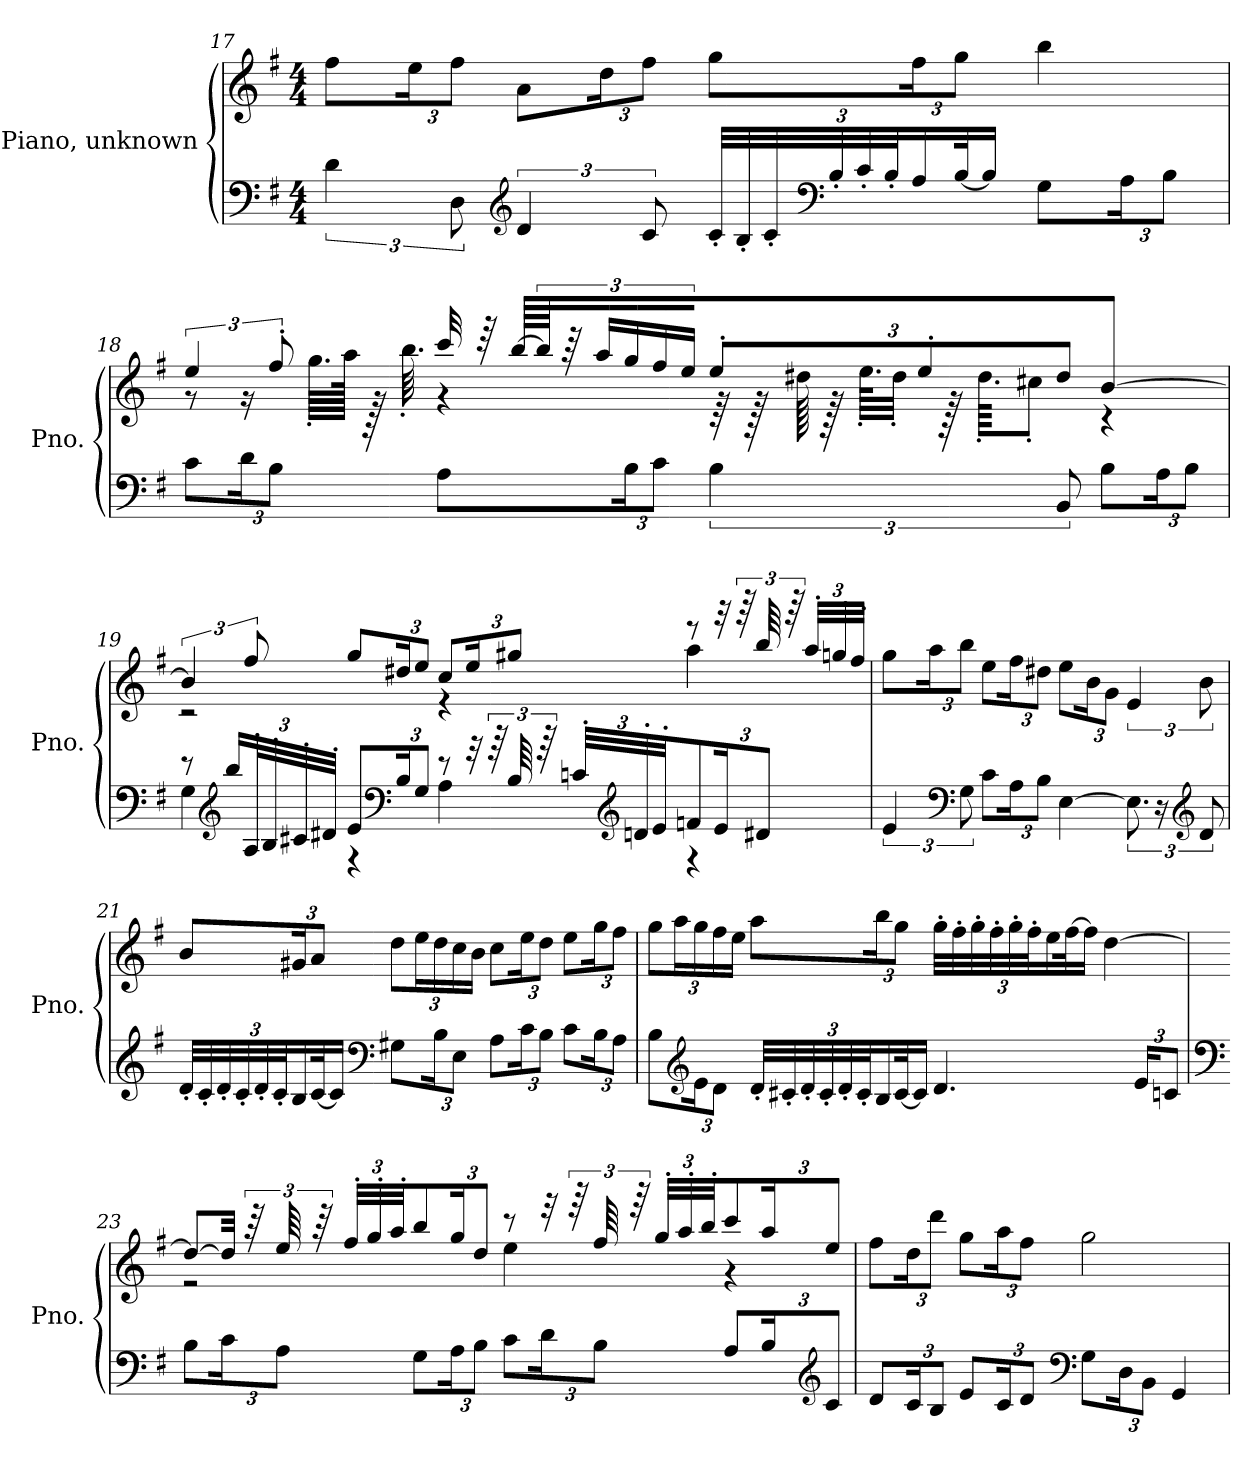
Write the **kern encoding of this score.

**kern	**kern
*part1	*part1
*staff2	*staff1
*I"Piano, unknown	*
*I'Pno.	*
*clefF4	*clefG2
*k[f#]	*k[f#]
*M4/4	*M4/4
=17	=17
6d\	8ff#\L
*	*Xbrackettup
.	24ee\K
12D\	12ff#\J
*clefG2	*
6d/	8a\L
.	24dd\K
12c/	12ff#\J
*Xbrackettup	*
48c'/LLL	8gg\L
48B'/	.
48c'/	.
*clefF4	*
48B'/	.
48c'/	.
48B'/J	.
24A/	24ff#\K
[48B/K	12gg\J
16B/JJ]	.
8G\L	4bb\
24A\K	.
12B\J	.
!!LO:LB:g=z
=18	=18
*	*brackettup
*	*^
8c\L	6ee/	8r
24d\K	.	16r
12B\J	12ff#'/	.
.	.	64.gg'\LLLL
.	.	128aa\JJJJk
.	.	128r
.	.	64.bb'\
8A\L	32ccc/	4r
.	64r	.
.	[64bb/LLLL	.
.	96bb/JJJJ]	.
.	96r	.
.	24aa/LL	.
*	*Xbrackettup	*
24B\K	24gg/	.
12c\J	24ff#/	.
.	24ee/JJ	.
*brackettup	*	*
6B\	12ee'/L	64r
.	.	128r
.	.	128dd#X\
.	.	128r
.	.	64.ee'\KLLL
.	.	32dd#'\JJJ
.	12ee'/	.
.	.	128r
.	.	64.dd#'\KKKL
.	.	8cc#X'\J
12BB/	12dd#/J	.
8B\L	[4b/	4r
*Xbrackettup	*	*
24A\K	.	.
12B\J	.	.
!!LO:PB:g=z	!!
=19	=19	=19
*^	*	*
*	*	*brackettup	*
8r	4G\	6b/]	2r
*clefG2	*	*	*
24bb/LL	.	.	.
48A'/L	.	12ff#/	.
48B'/	.	.	.
48c#X'/	.	.	.
48d#X'/JJJ	.	.	.
8e/L	4r	8gg/L	.
*clefF4	*	*	*
*	*	*Xbrackettup	*
24B/K	.	24dd#X/K	.
12G/J	.	12ee/J	.
8r	4A\	8cc/L	4r
32r	.	24ee/K	.
*brackettup	*	*	*
96r	.	.	.
96B/	.	12gg#X/J	.
96r	.	.	.
*Xbrackettup	*	*	*
48cn'/LLL	.	.	.
*clefG2	*	*	*
48dn'/	.	.	.
48e'/JJ	.	.	.
8fn/	4r	8r	4aa\
24e/K	.	32r	.
*	*	*brackettup	*
.	.	96r	.
12d#X/J	.	96bb/	.
.	.	96r	.
*	*	*Xbrackettup	*
.	.	48aa'/LLL	.
.	.	48ggn'/	.
.	.	48ff#'/JJJ	.
*v	*v	*	*
*	*v	*v
!!LO:LB:g=z
=20	=20
*brackettup	*
6e/	8gg\L
.	24aa\K
*clefF4	*
12G\	12bb\J
8c\L	8ee\L
*Xbrackettup	*
24A\K	24ff#\K
12B\J	12dd#X\J
[4E\	8ee\L
.	24b\K
.	12g\J
*brackettup	*brackettup
12.E\]	6e/
24r	.
*clefG2	*
12d/	12b\
=21	=21
*Xbrackettup	*
48d'/LLL	8b/L
48c'/	.
48d'/	.
48c'/	.
48d'/	.
48c'/J	.
*	*Xbrackettup
24B/	24g#X/K
[48c/K	12a/J
16c/JJ]	.
*clefF4	*
8G#X\L	12dd\L
.	24ee\L
24B\K	24dd\
12E\J	24cc\
.	24b\JJ
8A\L	8cc\L
24c\K	24ee\K
12B\J	12dd\J
8c\L	8ee\L
24B\K	24gg\K
12A\J	12ff#\J
!!LO:LB:g=z
=22	=22
8B\L	12gg\L
.	24aa\L
*clefG2	*
24e\K	24gg\
12d\J	24ff#\
.	24ee\JJ
48d'/LLL	8aa\L
48c#X'/	.
48d'/	.
48c#'/	.
48d'/	.
48c#'/J	.
24B/	24bb\K
[48c#/K	12gg\J
16c#/JJ]	.
4.d/	48gg'\LLL
.	48ff#'\
.	48gg'\
.	48ff#'\
.	48gg'\
.	48ff#'\J
.	24ee\
.	[48ff#\K
.	16ff#\JJ]
.	[4dd\
24e/KL	.
12cn/J	.
!!LO:LB:g=z
=23	=23
*clefF4	*
*	*^
8B\L	8dd/L_	2r
24c\K	32dd/Jkk]	.
*	*brackettup	*
.	96r	.
12A\J	96ee/	.
.	96r	.
*	*Xbrackettup	*
.	48ff#'/LLL	.
.	48gg'/	.
.	48aa'/JJ	.
8G\L	8bb/	.
24A\K	24gg/K	.
12B\J	12dd/J	.
8c\L	8r	4ee\
24d\K	32r	.
*	*brackettup	*
.	96r	.
12B\J	96ff#/	.
.	96r	.
*	*Xbrackettup	*
.	48gg'/LLL	.
.	48aa'/	.
.	48bb'/JJ	.
8A/L	8ccc/	4r
24B/K	24aa/K	.
*clefG2	*	*
12c/J	12ee/J	.
*	*v	*v
=24	=24
8d/L	8ff#\L
24c/K	24dd\K
12B/J	12ddd\J
8e/L	8gg\L
24c/K	24aa\K
12d/J	12ff#\J
*clefF4	*
8G\L	2gg\
24D\K	.
12BB\J	.
4GG/	.
=	=
*-	*-
